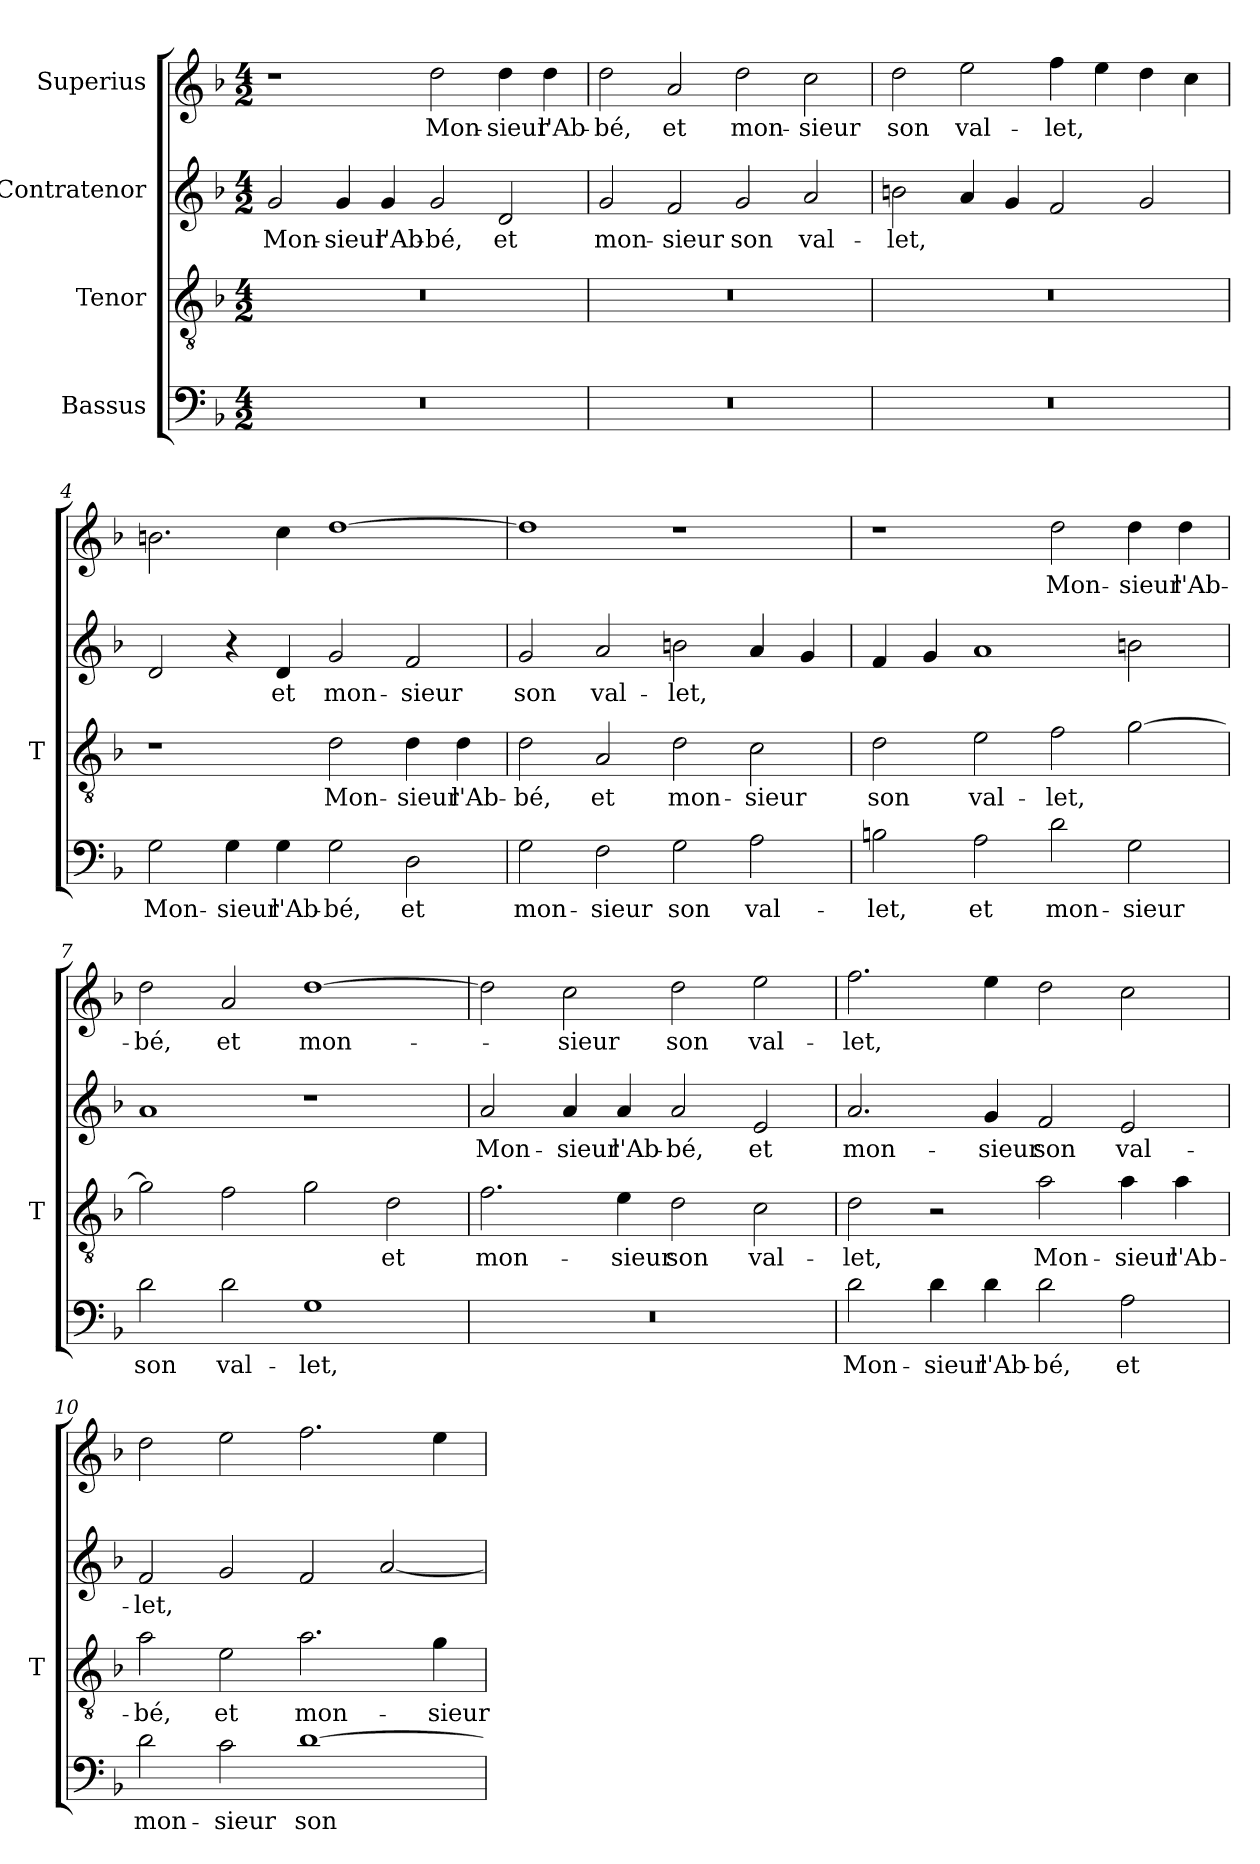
**kern	**text	**kern	**text	**kern	**text	**kern	**text
*part4	*part4	*part3	*part3	*part2	*part2	*part1	*part1
*staff4	*staff4	*staff3	*staff3	*staff2	*staff2	*staff1	*staff1
*I"Bassus	*	*I"Tenor	*	*I"Contratenor	*	*I"Superius	*
*	*	*I'T	*	*	*	*	*
*clefF4	*	*clefGv2	*	*clefG2	*	*clefG2	*
*k[b-]	*	*k[b-]	*	*k[b-]	*	*k[b-]	*
*M4/2	*	*M4/2	*	*M4/2	*	*M4/2	*
=1	=1	=1	=1	=1	=1	=1	=1
0r	.	0r	.	2g	Mon-	1r	.
.	.	.	.	4g	-sieur	.	.
.	.	.	.	4g	l'Ab-	.	.
.	.	.	.	2g	-bé,	2dd	Mon-
.	.	.	.	2d	-et	4dd	-sieur
.	.	.	.	.	.	4dd	l'Ab-
=2	=2	=2	=2	=2	=2	=2	=2
0r	.	0r	.	2g	mon-	2dd	-bé,
.	.	.	.	2f	-sieur	2a	-et
.	.	.	.	2g	-son	2dd	mon-
.	.	.	.	2a	val-	2cc	-sieur
=3	=3	=3	=3	=3	=3	=3	=3
0r	.	0r	.	2bn	-let,	2dd	-son
.	.	.	.	4a	.	2ee	val-
.	.	.	.	4g	.	.	.
.	.	.	.	2f	.	4ff	-let,
.	.	.	.	.	.	4ee	.
.	.	.	.	2g	.	4dd	.
.	.	.	.	.	.	4cc	.
=4	=4	=4	=4	=4	=4	=4	=4
2G	Mon-	1r	.	2d	.	2.bn	.
4G	-sieur	.	.	4r	.	.	.
4G	l'Ab-	.	.	4d	-et	4cc	.
2G	-bé,	2d	Mon-	2g	mon-	[1dd	.
2D	-et	4d	-sieur	2f	-sieur	.	.
.	.	4d	l'Ab-	.	.	.	.
=5	=5	=5	=5	=5	=5	=5	=5
2G	mon-	2d	-bé,	2g	-son	1dd]	.
2F	-sieur	2A	-et	2a	val-	.	.
2G	-son	2d	mon-	2bn	-let,	1r	.
2A	val-	2c	-sieur	4a	.	.	.
.	.	.	.	4g	.	.	.
=6	=6	=6	=6	=6	=6	=6	=6
2Bn	-let,	2d	-son	4f	.	1r	.
.	.	.	.	4g	.	.	.
2A	-et	2e	val-	1a	.	.	.
2d	mon-	2f	-let,	.	.	2dd	Mon-
2G	-sieur	[2g	.	2bn	.	4dd	-sieur
.	.	.	.	.	.	4dd	l'Ab-
=7	=7	=7	=7	=7	=7	=7	=7
2d	-son	2g]	.	1a	.	2dd	-bé,
2d	val-	2f	.	.	.	2a	-et
1G	-let,	2g	.	1r	.	[1dd	mon-
.	.	2d	-et	.	.	.	.
=8	=8	=8	=8	=8	=8	=8	=8
0r	.	2.f	mon-	2a	Mon-	2dd]	.
.	.	.	.	4a	-sieur	2cc	-sieur
.	.	4e	-sieur	4a	l'Ab-	.	.
.	.	2d	-son	2a	-bé,	2dd	-son
.	.	2c	val-	2e	-et	2ee	val-
=9	=9	=9	=9	=9	=9	=9	=9
2d	Mon-	2d	-let,	2.a	mon-	2.ff	-let,
4d	-sieur	2r	.	.	.	.	.
4d	l'Ab-	.	.	4g	-sieur	4ee	.
2d	-bé,	2a	Mon-	2f	-son	2dd	.
2A	-et	4a	-sieur	2e	val-	2cc	.
.	.	4a	l'Ab-	.	.	.	.
=10	=10	=10	=10	=10	=10	=10	=10
2d	mon-	2a	-bé,	2f	-let,	2dd	.
2c	-sieur	2e	-et	2g	.	2ee	.
[1d	-son	2.a	mon-	2f	.	2.ff	.
.	.	.	.	[2a	.	.	.
.	.	4g	-sieur	.	.	4ee	.
=	=	=	=	=	=	=	=
*-	*-	*-	*-	*-	*-	*-	*-
